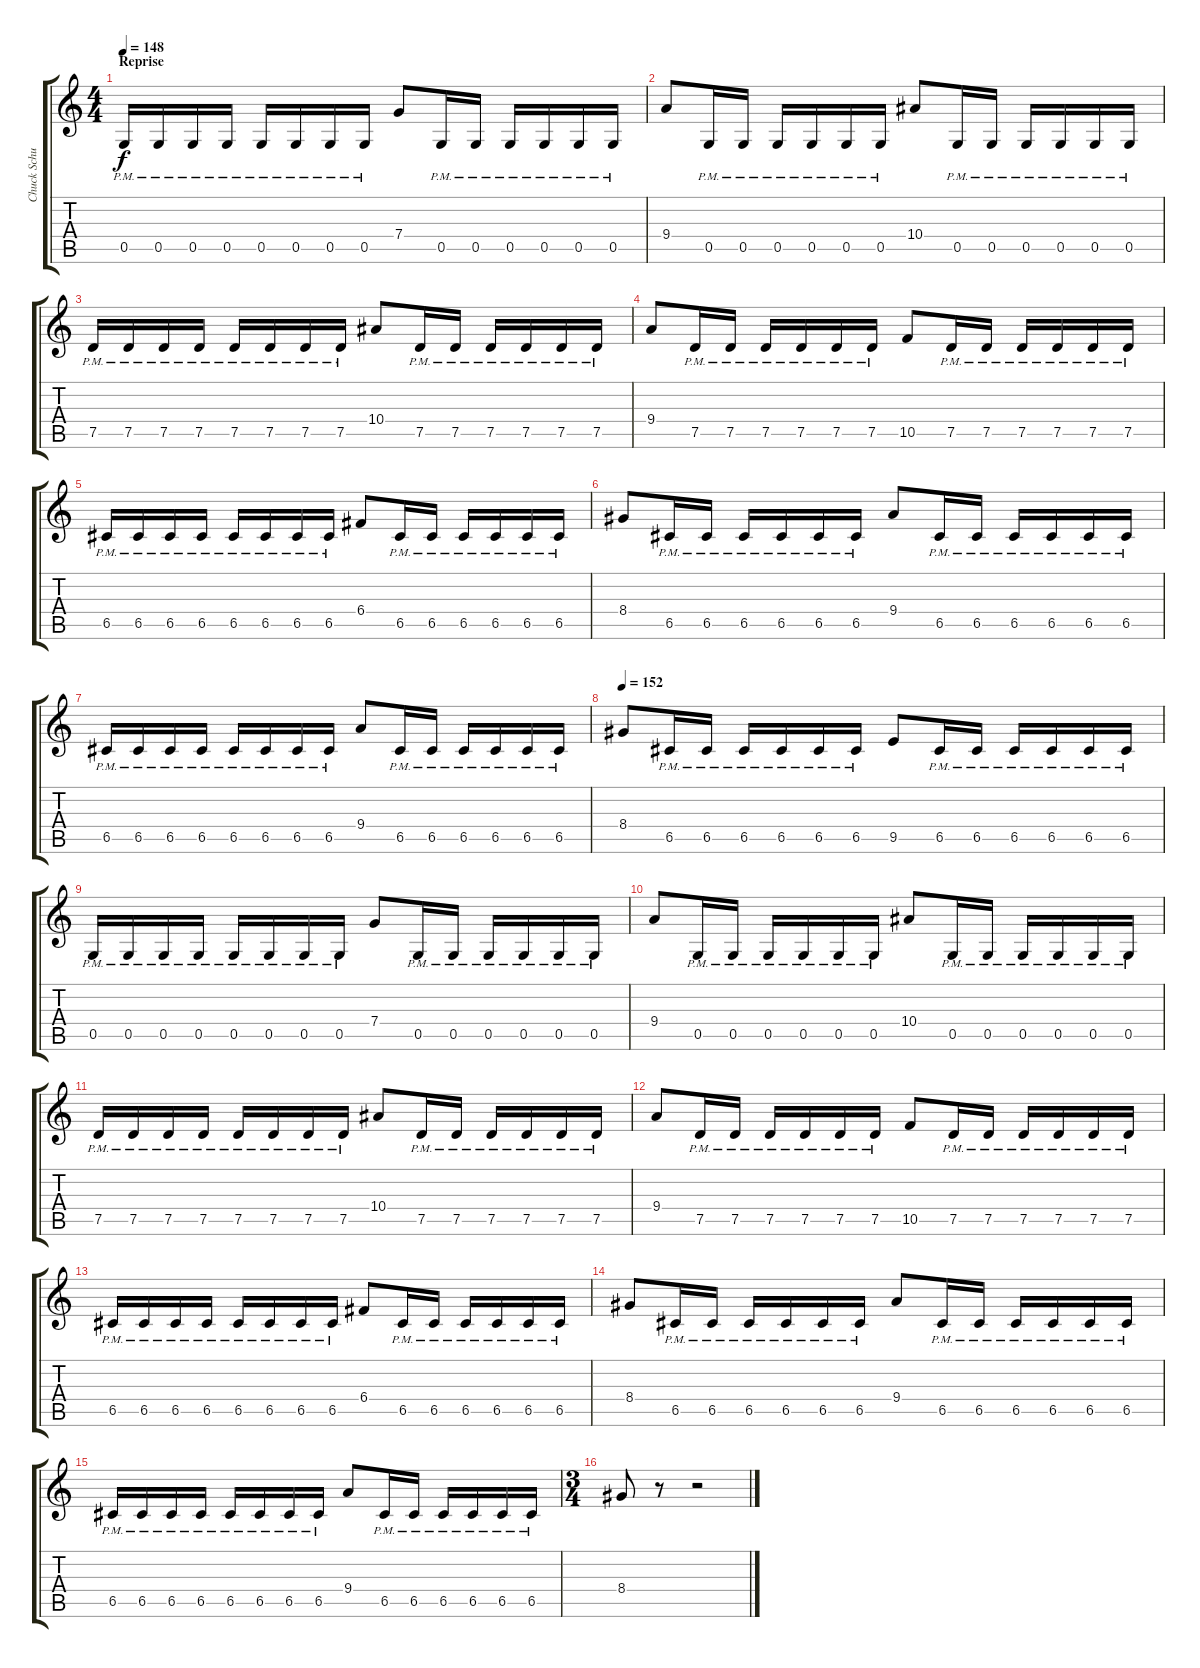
\track ("Chuck Schuldiner" "Chuck Schu") {instrument distortionguitar}
\staff {score tabs}
\tuning (D4 A3 F3 C3 G2 D2) {hide}
\ts (4 4)
\section ("" "Reprise")
\tempo 148
\clef g2
\ks c
0.5{pm}.16{dy f} 0.5{pm}.16 0.5{pm}.16 0.5{pm}.16 0.5{pm}.16 0.5{pm}.16 0.5{pm}.16 0.5{pm}.16 7.4.8 0.5{pm}.16 0.5{pm}.16 0.5{pm}.16 0.5{pm}.16 0.5{pm}.16 0.5{pm}.16 |
9.4.8 0.5{pm}.16 0.5{pm}.16 0.5{pm}.16 0.5{pm}.16 0.5{pm}.16 0.5{pm}.16 10.4.8 0.5{pm}.16 0.5{pm}.16 0.5{pm}.16 0.5{pm}.16 0.5{pm}.16 0.5{pm}.16 |
7.5{pm}.16 7.5{pm}.16 7.5{pm}.16 7.5{pm}.16 7.5{pm}.16 7.5{pm}.16 7.5{pm}.16 7.5{pm}.16 10.4.8 7.5{pm}.16 7.5{pm}.16 7.5{pm}.16 7.5{pm}.16 7.5{pm}.16 7.5{pm}.16 |
9.4.8 7.5{pm}.16 7.5{pm}.16 7.5{pm}.16 7.5{pm}.16 7.5{pm}.16 7.5{pm}.16 10.5.8 7.5{pm}.16 7.5{pm}.16 7.5{pm}.16 7.5{pm}.16 7.5{pm}.16 7.5{pm}.16 |
6.5{pm}.16 6.5{pm}.16 6.5{pm}.16 6.5{pm}.16 6.5{pm}.16 6.5{pm}.16 6.5{pm}.16 6.5{pm}.16 6.4.8 6.5{pm}.16 6.5{pm}.16 6.5{pm}.16 6.5{pm}.16 6.5{pm}.16 6.5{pm}.16 |
8.4.8 6.5{pm}.16 6.5{pm}.16 6.5{pm}.16 6.5{pm}.16 6.5{pm}.16 6.5{pm}.16 9.4.8 6.5{pm}.16 6.5{pm}.16 6.5{pm}.16 6.5{pm}.16 6.5{pm}.16 6.5{pm}.16 |
6.5{pm}.16 6.5{pm}.16 6.5{pm}.16 6.5{pm}.16 6.5{pm}.16 6.5{pm}.16 6.5{pm}.16 6.5{pm}.16 9.4.8 6.5{pm}.16 6.5{pm}.16 6.5{pm}.16 6.5{pm}.16 6.5{pm}.16 6.5{pm}.16 |
\tempo 152
8.4.8 6.5{pm}.16 6.5{pm}.16 6.5{pm}.16 6.5{pm}.16 6.5{pm}.16 6.5{pm}.16 9.5.8 6.5{pm}.16 6.5{pm}.16 6.5{pm}.16 6.5{pm}.16 6.5{pm}.16 6.5{pm}.16 |
0.5{pm}.16 0.5{pm}.16 0.5{pm}.16 0.5{pm}.16 0.5{pm}.16 0.5{pm}.16 0.5{pm}.16 0.5{pm}.16 7.4.8 0.5{pm}.16 0.5{pm}.16 0.5{pm}.16 0.5{pm}.16 0.5{pm}.16 0.5{pm}.16 |
9.4.8 0.5{pm}.16 0.5{pm}.16 0.5{pm}.16 0.5{pm}.16 0.5{pm}.16 0.5{pm}.16 10.4.8 0.5{pm}.16 0.5{pm}.16 0.5{pm}.16 0.5{pm}.16 0.5{pm}.16 0.5{pm}.16 |
7.5{pm}.16 7.5{pm}.16 7.5{pm}.16 7.5{pm}.16 7.5{pm}.16 7.5{pm}.16 7.5{pm}.16 7.5{pm}.16 10.4.8 7.5{pm}.16 7.5{pm}.16 7.5{pm}.16 7.5{pm}.16 7.5{pm}.16 7.5{pm}.16 |
9.4.8 7.5{pm}.16 7.5{pm}.16 7.5{pm}.16 7.5{pm}.16 7.5{pm}.16 7.5{pm}.16 10.5.8 7.5{pm}.16 7.5{pm}.16 7.5{pm}.16 7.5{pm}.16 7.5{pm}.16 7.5{pm}.16 |
6.5{pm}.16 6.5{pm}.16 6.5{pm}.16 6.5{pm}.16 6.5{pm}.16 6.5{pm}.16 6.5{pm}.16 6.5{pm}.16 6.4.8 6.5{pm}.16 6.5{pm}.16 6.5{pm}.16 6.5{pm}.16 6.5{pm}.16 6.5{pm}.16 |
8.4.8 6.5{pm}.16 6.5{pm}.16 6.5{pm}.16 6.5{pm}.16 6.5{pm}.16 6.5{pm}.16 9.4.8 6.5{pm}.16 6.5{pm}.16 6.5{pm}.16 6.5{pm}.16 6.5{pm}.16 6.5{pm}.16 |
6.5{pm}.16 6.5{pm}.16 6.5{pm}.16 6.5{pm}.16 6.5{pm}.16 6.5{pm}.16 6.5{pm}.16 6.5{pm}.16 9.4.8 6.5{pm}.16 6.5{pm}.16 6.5{pm}.16 6.5{pm}.16 6.5{pm}.16 6.5{pm}.16 |
\ts (3 4)
8.4.8 r.8 r.2
